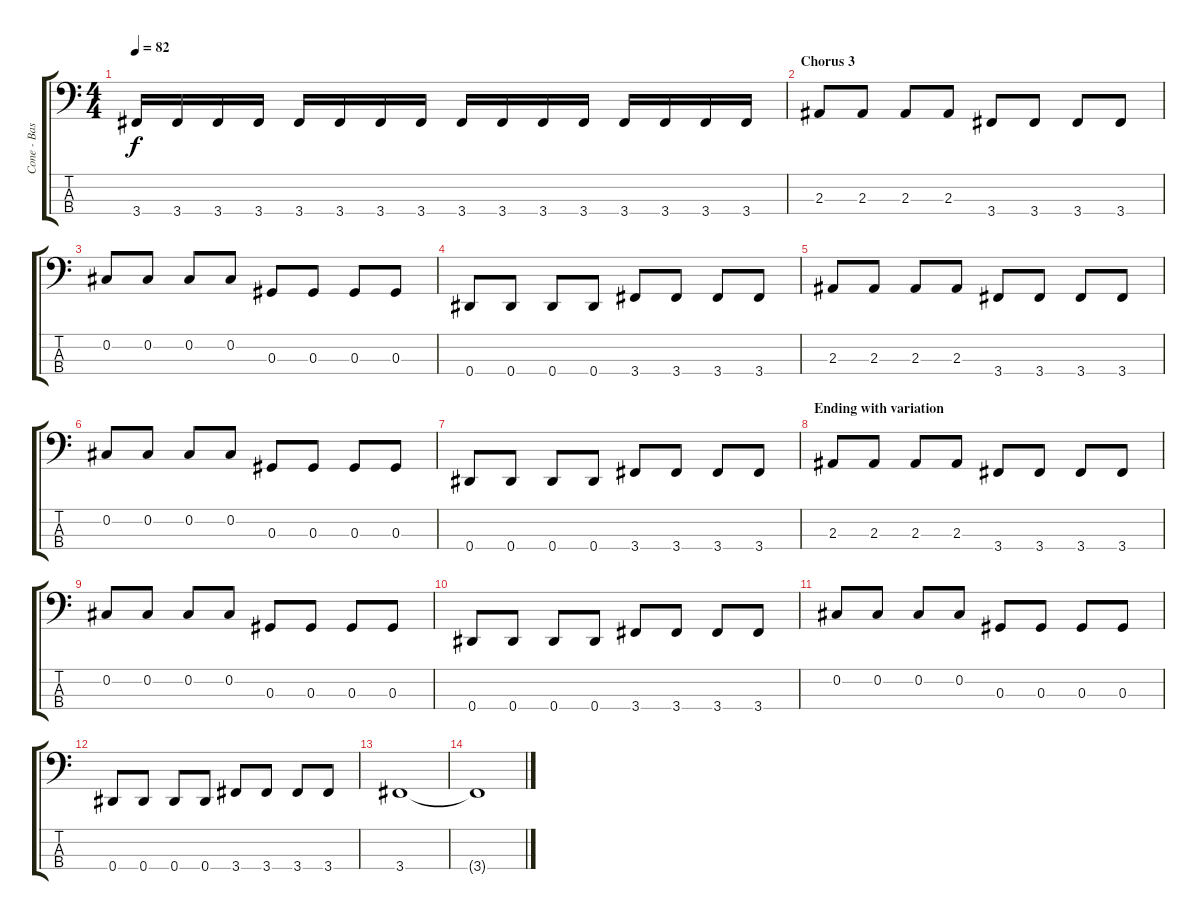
\track ("Cone - Bass" "Cone - Bas") {instrument electricbasspick}
\staff {score tabs}
\tuning (Gb2 Db2 Ab1 Eb1) {hide}
\ts (4 4)
\tempo 82
\clef f4
\ks c
3.4.16{dy f} 3.4.16 3.4.16 3.4.16 3.4.16 3.4.16 3.4.16 3.4.16 3.4.16 3.4.16 3.4.16 3.4.16 3.4.16 3.4.16 3.4.16 3.4.16 |
\section ("" "Chorus 3")
2.3.8 2.3.8 2.3.8 2.3.8 3.4.8 3.4.8 3.4.8 3.4.8 |
0.2.8 0.2.8 0.2.8 0.2.8 0.3.8 0.3.8 0.3.8 0.3.8 |
0.4.8 0.4.8 0.4.8 0.4.8 3.4.8 3.4.8 3.4.8 3.4.8 |
2.3.8 2.3.8 2.3.8 2.3.8 3.4.8 3.4.8 3.4.8 3.4.8 |
0.2.8 0.2.8 0.2.8 0.2.8 0.3.8 0.3.8 0.3.8 0.3.8 |
0.4.8 0.4.8 0.4.8 0.4.8 3.4.8 3.4.8 3.4.8 3.4.8 |
\section ("" "Ending with variation")
2.3.8 2.3.8 2.3.8 2.3.8 3.4.8 3.4.8 3.4.8 3.4.8 |
0.2.8 0.2.8 0.2.8 0.2.8 0.3.8 0.3.8 0.3.8 0.3.8 |
0.4.8 0.4.8 0.4.8 0.4.8 3.4.8 3.4.8 3.4.8 3.4.8 |
0.2.8 0.2.8 0.2.8 0.2.8 0.3.8 0.3.8 0.3.8 0.3.8 |
0.4.8 0.4.8 0.4.8 0.4.8 3.4.8 3.4.8 3.4.8 3.4.8 |
3.4.1 |
3.4{t}.1
